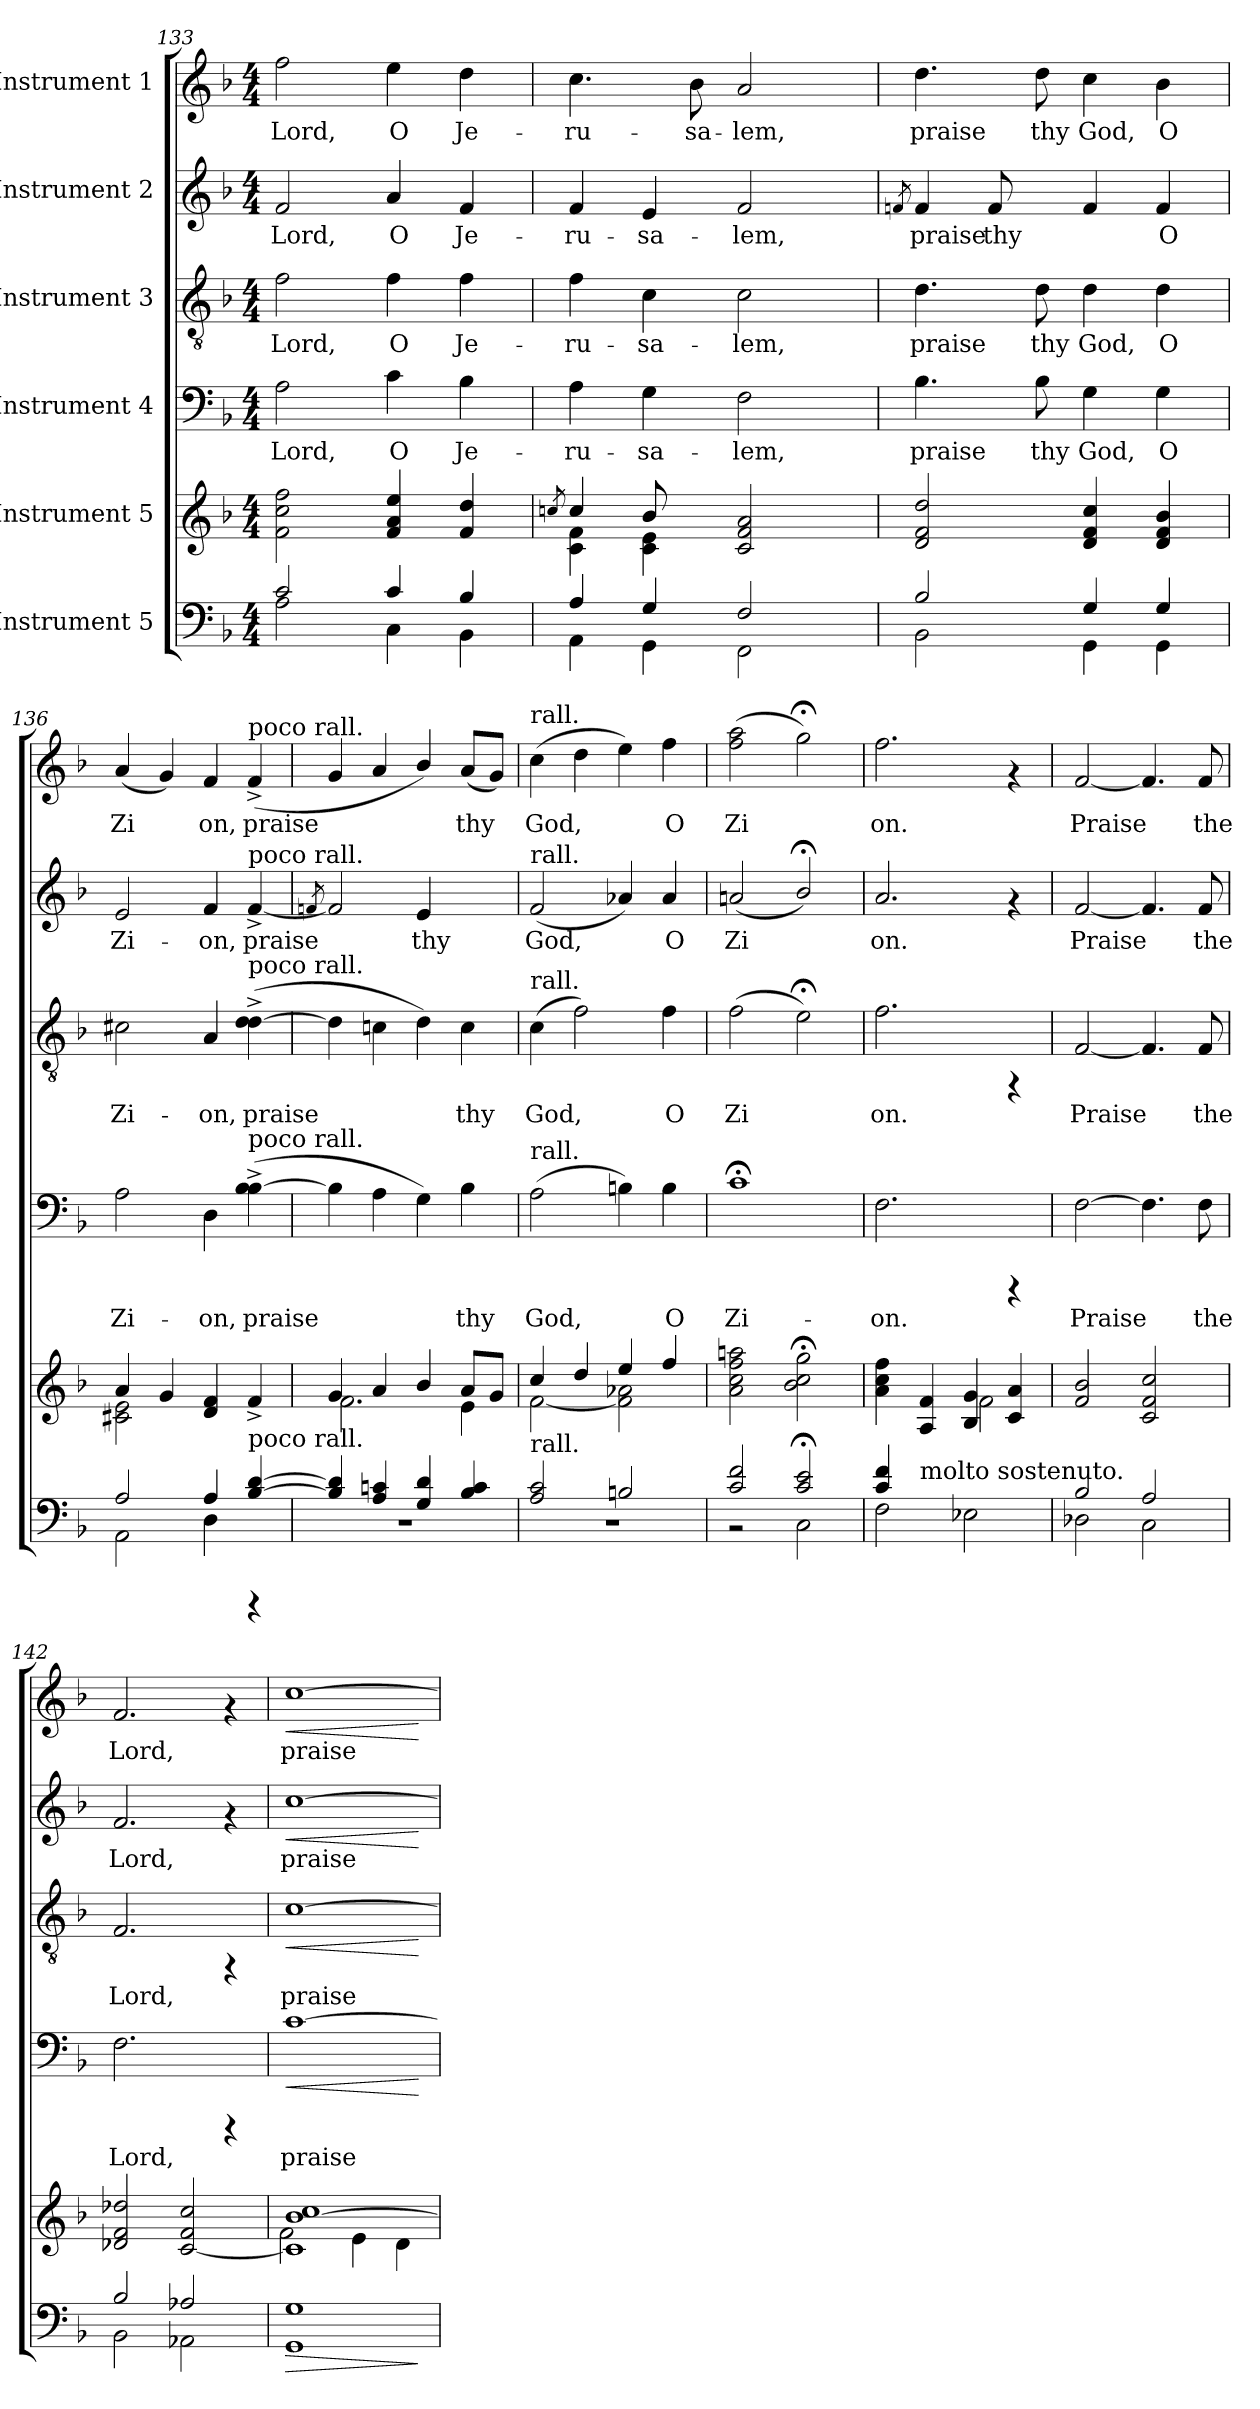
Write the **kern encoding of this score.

**kern	**dynam	**kern	**kern	**text	**dynam	**kern	**text	**dynam	**kern	**text	**dynam	**kern	**text	**dynam
*part6	*part6	*part5	*part4	*part4	*part4	*part3	*part3	*part3	*part2	*part2	*part2	*part1	*part1	*part1
*staff6	*staff6	*staff5	*staff4	*staff4	*staff4	*staff3	*staff3	*staff3	*staff2	*staff2	*staff2	*staff1	*staff1	*staff1
*I"Instrument 5	*	*I"Instrument 5	*I"Instrument 4	*	*	*I"Instrument 3	*	*	*I"Instrument 2	*	*	*I"Instrument 1	*	*
!!LO:LB:g=z
*clefF4	*	*clefG2	*clefF4	*	*	*clefGv2	*	*	*clefG2	*	*	*clefG2	*	*
*k[b-]	*	*k[b-]	*k[b-]	*	*	*k[b-]	*	*	*k[b-]	*	*	*k[b-]	*	*
*F:	*	*F:	*F:	*	*	*F:	*	*	*F:	*	*	*F:	*	*
*M4/4	*	*M4/4	*M4/4	*	*	*M4/4	*	*	*M4/4	*	*	*M4/4	*	*
=133	=133	=133	=133	=133	=133	=133	=133	=133	=133	=133	=133	=133	=133	=133
*^	*	*	*	*	*	*	*	*	*	*	*	*	*	*
!	!	!	!	!	!LO:LY:b:cj	!	!	!LO:LY:b:cj	!	!	!LO:LY:b:cj	!	!	!LO:LY:b:cj	!
2c/	2A\	.	2cc\ 2f\ 2ff\	2A\	Lord,	.	2f\	Lord,	.	2f/	Lord,	.	2ff\	Lord,	.
!	!	!	!	!	!LO:LY:b:cj	!	!	!LO:LY:b:cj	!	!	!LO:LY:b:cj	!	!	!LO:LY:b:cj	!
4c/	4C\	.	4ee/ 4a/ 4f/	4c\	O	.	4f\	O	.	4a/	O	.	4ee\	O	.
!	!	!	!	!	!LO:LY:b:cj	!	!	!LO:LY:b:cj	!	!	!LO:LY:b:cj	!	!	!LO:LY:b:cj	!
4B-/	4BB-\	.	4dd/ 4f/	4B-\	Je-	.	4f\	Je-	.	4f/	Je-	.	4dd\	Je-	.
=134	=134	=134	=134	=134	=134	=134	=134	=134	=134	=134	=134	=134	=134	=134	=134
*	*	*	*^	*	*	*	*	*	*	*	*	*	*	*	*
.	.	.	.	8qccn/	.	.	.	.	.	.	.	.	.	.	.	.
!	!	!	!	!	!	!LO:LY:b:cj	!	!	!LO:LY:b:cj	!	!	!LO:LY:b:cj	!	!	!LO:LY:b:cj	!
4A/	4AA\	.	4f\ 4c\	4cc/	4A\	-ru-	.	4f\	-ru-	.	4f/	-ru-	.	4.cc\	-ru-	.
!	!	!	!	!	!	!LO:LY:b:cj	!	!	!LO:LY:b:cj	!	!	!LO:LY:b:cj	!	!	!	!
4G/	4GG\	.	4c\ 4e\	8b-/	4G\	-sa-	.	4c\	-sa-	.	4e/	-sa-	.	.	.	.
!	!	!	!	!	!	!	!	!	!	!	!	!	!	!	!LO:LY:b:cj	!
.	.	.	.	2ryy	.	.	.	.	.	.	.	.	.	8b-\	-sa-	.
!	!	!	!	!	!	!LO:LY:b:cj	!	!	!LO:LY:b:cj	!	!	!LO:LY:b:cj	!	!	!LO:LY:b:cj	!
2F/	2FF\	.	2a/ 2f/ 2c/	.	2F\	-lem,	.	2c\	-lem,	.	2f/	-lem,	.	2a/	-lem,	.
.	.	.	.	8ryy	.	.	.	.	.	.	.	.	.	.	.	.
*	*	*	*v	*v	*	*	*	*	*	*	*	*	*	*	*	*
=135	=135	=135	=135	=135	=135	=135	=135	=135	=135	=135	=135	=135	=135	=135	=135
.	.	.	.	.	.	.	.	.	.	8qfn/	.	.	.	.	.
!	!	!	!	!	!LO:LY:b:cj	!	!	!LO:LY:b:cj	!	!	!LO:LY:b:cj	!	!	!LO:LY:b:cj	!
2B-/	2BB-\	.	2dd/ 2f/ 2d/	4.B-\	praise	.	4.d\	praise	.	4f/	praise	.	4.dd\	praise	.
!	!	!	!	!	!	!	!	!	!	!	!LO:LY:b:cj	!	!	!	!
.	.	.	.	.	.	.	.	.	.	8f/	thy	.	.	.	.
!	!	!	!	!	!LO:LY:b:cj	!	!	!LO:LY:b:cj	!	!	!	!	!	!LO:LY:b:cj	!
.	.	.	.	8B-\	thy	.	8d\	thy	.	8ryy	.	.	8dd\	thy	.
!	!	!	!	!	!LO:LY:b:cj	!	!	!LO:LY:b:cj	!	!	!	!	!	!LO:LY:b:cj	!
4G/	4GG\	.	4cc/ 4d/ 4f/	4G\	God,	.	4d\	God,	.	4f/	.	.	4cc\	God,	.
!	!	!	!	!	!LO:LY:b:cj	!	!	!LO:LY:b:cj	!	!	!LO:LY:b:cj	!	!	!LO:LY:b:cj	!
4G/	4GG\	.	4b-/ 4f/ 4d/	4G\	O	.	4d\	O	.	4f/	O	.	4b-\	O	.
=136	=136	=136	=136	=136	=136	=136	=136	=136	=136	=136	=136	=136	=136	=136	=136
*	*	*	*^	*	*	*	*	*	*	*	*	*	*	*	*
!	!	!	!	!	!	!LO:LY:b:cj	!	!	!LO:LY:b:cj	!	!	!LO:LY:b:cj	!	!	!LO:LY:b:cj	!
2A/	2AA\	.	4a/	2e\ 2c#X\	2A\	Zi-	.	2c#X\	Zi-	.	2e/	Zi-	.	(<4a/	Zi-	.
!	!	!	!	!	!	!	!	!	!	!	!	!	!	!	!LO:LY:b:cj	!
.	.	.	4g/	.	.	.	.	.	.	.	.	.	.	4g/)	--	.
!	!	!	!	!	!	!LO:LY:b:cj	!	!	!LO:LY:b:cj	!	!	!LO:LY:b:cj	!	!	!LO:LY:b:cj	!
4A/	4D\	.	4f/ 4d/	2ryy	4D\	-on,	.	4A/	-on,	.	4f/	-on,	.	4f/	-on,	.
!	!	!	!	!	!	!	!	!	!	!	!	!	!	!LO:TX:a:t=poco rall.	!	!
!	!	!	!	!	!	!	!	!	!	!	!LO:TX:a:t=poco rall.	!	!	!	!	!
!	!	!	!	!	!	!	!	!LO:TX:a:t=poco rall.	!	!	!	!	!	!	!	!
!	!	!	!	!	!LO:TX:a:t=poco rall.	!	!	!	!	!	!	!	!	!	!	!
!LO:TX:a:t=poco rall.	!	!	!	!	!	!	!	!	!	!	!	!	!	!	!	!
!	!	!	!	!	!	!LO:LY:b:cj	!	!	!LO:LY:b:cj	!	!	!LO:LY:b:cj	!	!	!LO:LY:b:cj	!
[>4d/ [<4B-/	4rBBBB	.	4f^>/	.	(>4B-\^> [>4B-\^>	praise	.	(>4d\^> [>4d\^>	praise	.	[<4f^</	praise	.	(<4f^>/	praise	.
=137	=137	=137	=137	=137	=137	=137	=137	=137	=137	=137	=137	=137	=137	=137	=137	=137
.	.	.	.	.	.	.	.	.	.	.	8qfn/	.	.	.	.	.
!	!	!	!	!	!	!LO:LY:b:cj	!	!	!LO:LY:b:cj	!	!	!LO:LY:b:cj	!	!	!LO:LY:b:cj	!
4B-/] 4d/]	1r	.	4g/	2.f\	4B-\]	.	.	4d\]	.	.	2f/]	.	.	4g/	.	.
!	!	!	!	!	!	!LO:LY:b:cj	!	!	!LO:LY:b:cj	!	!	!	!	!	!LO:LY:b:cj	!
4A/ 4cn/	.	.	4a/	.	4A\	.	.	4cn\	.	.	.	.	.	4a/	.	.
!	!	!	!	!	!	!LO:LY:b:cj	!	!	!LO:LY:b:cj	!	!	!LO:LY:b:cj	!	!	!LO:LY:b:cj	!
4d/ 4G/	.	.	4b-/	.	4G\)	.	.	4d\)	.	.	4e/	thy	.	4b-/)	.	.
!	!	!	!	!	!	!LO:LY:b:cj	!	!	!LO:LY:b:cj	!	!	!	!	!	!LO:LY:b:cj	!
4B-/ 4c/	.	.	8a/L	4e\	4B-\	thy	.	4c\	thy	.	4ryy	.	.	(<8a/L	thy	.
!	!	!	!	!	!	!	!	!	!	!	!	!	!	!	!LO:LY:b:cj	!
.	.	.	8g/J	.	.	.	.	.	.	.	.	.	.	8g/J)	.	.
=138	=138	=138	=138	=138	=138	=138	=138	=138	=138	=138	=138	=138	=138	=138	=138	=138
!	!	!	!	!	!	!	!	!	!	!	!	!	!	!LO:TX:a:t=rall.	!	!
!	!	!	!	!	!	!	!	!	!	!	!LO:TX:a:t=rall.	!	!	!	!	!
!	!	!	!	!	!	!	!	!LO:TX:a:t=rall.	!	!	!	!	!	!	!	!
!	!	!	!	!	!LO:TX:a:t=rall.	!	!	!	!	!	!	!	!	!	!	!
!LO:TX:a:t=rall.	!	!	!	!	!	!	!	!	!	!	!	!	!	!	!	!
!	!	!	!	!	!	!LO:LY:b:cj	!	!	!LO:LY:b:cj	!	!	!LO:LY:b:cj	!	!	!LO:LY:b:cj	!
2c/ 2A/	1r	.	4cc/	[<2f\	(>2A\	God,	.	(>4c\	God,	.	(<2f/	God,	.	(>4cc\	God,	.
!	!	!	!	!	!	!	!	!	!LO:LY:b:cj	!	!	!	!	!	!LO:LY:b:cj	!
.	.	.	4dd/	.	.	.	.	2f\)	.	.	.	.	.	4dd\	.	.
!	!	!	!	!	!	!LO:LY:b:cj	!	!	!	!	!	!LO:LY:b:cj	!	!	!LO:LY:b:cj	!
2Bn/	.	.	4ee/	2a-X\ 2f\]	4Bn\)	.	.	.	.	.	4a-X/)	.	.	4ee\)	.	.
!	!	!	!	!	!	!LO:LY:b:cj	!	!	!LO:LY:b:cj	!	!	!LO:LY:b:cj	!	!	!LO:LY:b:cj	!
.	.	.	4ff/	.	4B\	O	.	4f\	O	.	4a-/	O	.	4ff\	O	.
*	*	*	*v	*v	*	*	*	*	*	*	*	*	*	*	*	*
!!LO:PB:g=z
=139	=139	=139	=139	=139	=139	=139	=139	=139	=139	=139	=139	=139	=139	=139	=139
!	!	!	!	!	!LO:LY:b:cj	!	!	!LO:LY:b:cj	!	!	!LO:LY:b:cj	!	!	!LO:LY:b:cj	!
2c/ 2f/	2r	.	2aan\ 2cc\ 2a\ 2ff\	1c;<	Zi-	.	(>2f\	Zi-	.	(<2an/	Zi-	.	(>2aa\ 2ff\	Zi-	.
!	!	!	!	!	!	!	!	!LO:LY:b:cj	!	!	!LO:LY:b:cj	!	!	!LO:LY:b:cj	!
2e/; 2c/;	2C\	.	2gg\;< 2b-\;< 2cc\;<	.	.	.	2e;<\)	--	.	2b-;</)	--	.	2gg;<\)	--	.
=140	=140	=140	=140	=140	=140	=140	=140	=140	=140	=140	=140	=140	=140	=140	=140
*	*	*	*^	*	*	*	*	*	*	*	*	*	*	*	*
!	!	!	!	!	!	!LO:LY:b:cj	!	!	!LO:LY:b:cj	!	!	!LO:LY:b:cj	!	!	!LO:LY:b:cj	!
4c/ 4f/	2F\	.	4ryy	4ff\ 4cc\ 4a\	2.F\	-on.	.	2.f\	-on.	.	2.a/	-on.	.	2.ff\	-on.	.
!LO:TX:a:t=molto sostenuto.	!	!	!	!	!	!	!	!	!	!	!	!	!	!	!	!
2.ryy	.	.	4f/ 4A/	4ryy	.	.	.	.	.	.	.	.	.	.	.	.
.	2E-X\	.	4g/ 4B-/	2f\	.	.	.	.	.	.	.	.	.	.	.	.
.	.	.	4a/ 4c/	.	4rCCC	.	.	4rFF	.	.	4rf	.	.	4rf	.	.
*	*	*	*v	*v	*	*	*	*	*	*	*	*	*	*	*	*
=141	=141	=141	=141	=141	=141	=141	=141	=141	=141	=141	=141	=141	=141	=141	=141
!	!	!	!	!	!LO:LY:b:cj	!	!	!LO:LY:b:cj	!	!	!LO:LY:b:cj	!	!	!LO:LY:b:cj	!
2B-/	2D-X\	.	2f/ 2b-/	[>2F\	Praise	.	[<2F/	Praise	.	[<2f/	Praise	.	[<2f/	Praise	.
!	!	!	!	!	!LO:LY:b:cj	!	!	!LO:LY:b:cj	!	!	!LO:LY:b:cj	!	!	!LO:LY:b:cj	!
2A/	2C\	.	2f/ 2c/ 2cc/	4.F\]	.	.	4.F/]	.	.	4.f/]	.	.	4.f/]	.	.
!	!	!	!	!	!LO:LY:b:cj	!	!	!LO:LY:b:cj	!	!	!LO:LY:b:cj	!	!	!LO:LY:b:cj	!
.	.	.	.	8F\	the	.	8F/	the	.	8f/	the	.	8f/	the	.
=142	=142	=142	=142	=142	=142	=142	=142	=142	=142	=142	=142	=142	=142	=142	=142
!	!	!	!	!	!LO:LY:b:cj	!	!	!LO:LY:b:cj	!	!	!LO:LY:b:cj	!	!	!LO:LY:b:cj	!
2B-/	2BB-\	.	2f/ 2d-X/ 2dd-X/	2.F\	Lord,	.	2.F/	Lord,	.	2.f/	Lord,	.	2.f/	Lord,	.
2A-X/	2AA-X\	.	2f/ [<2c/ 2cc/	.	.	.	.	.	.	.	.	.	.	.	.
.	.	.	.	4rCCC	.	.	4rFF	.	.	4rf	.	.	4rf	.	.
*v	*v	*	*	*	*	*	*	*	*	*	*	*	*	*	*
=143	=143	=143	=143	=143	=143	=143	=143	=143	=143	=143	=143	=143	=143	=143
!	!LO:HP:b	!	!	!LO:LY:b:cj	!LO:HP:b	!	!LO:LY:b:cj	!LO:HP:b	!	!LO:LY:b:cj	!LO:HP:b	!	!LO:LY:b:cj	!LO:HP:b
*	*	*^	*	*	*	*	*	*	*	*	*	*	*	*
1GG 1G	>	[<1b- 1c] 1cc	2f\	[>1c	praise	<	[>1c	praise	<	[>1cc	praise	<	[>1cc	praise	<
.	.	.	4e\	.	.	.	.	.	.	.	.	.	.	.	.
.	.	.	4d\	.	.	.	.	.	.	.	.	.	.	.	.
*	*	*v	*v	*	*	*	*	*	*	*	*	*	*	*	*
.	]	.	.	.	[	.	.	[	.	.	[	.	.	[
=	=	=	=	=	=	=	=	=	=	=	=	=	=	=
*-	*-	*-	*-	*-	*-	*-	*-	*-	*-	*-	*-	*-	*-	*-
